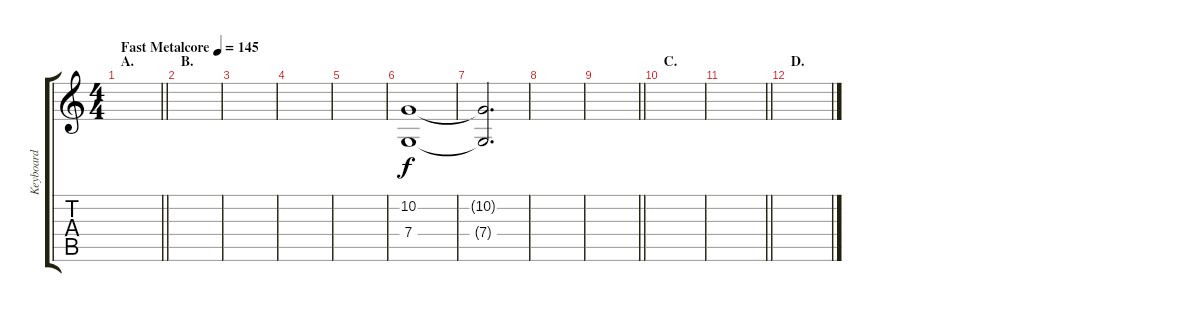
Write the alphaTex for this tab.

\track ("Keyboard" "Keyboard") {instrument fx7echoes}
\staff {score tabs}
\tuning (D4 A3 F3 C3 G2 C2) {hide}
\ts (4 4)
\section ("" "A.")
\tempo (145 "Fast Metalcore")
\clef g2
\barLineRight lightlight
\ks c
|
\section ("" "B.")
|
|
|
|
(10.2 7.4).1 |
(10.2{t} 7.4{t}).2{d} |
|
\barLineRight lightlight
|
\section ("" "C.")
|
\barLineRight lightlight
|
\section ("" "D.")
